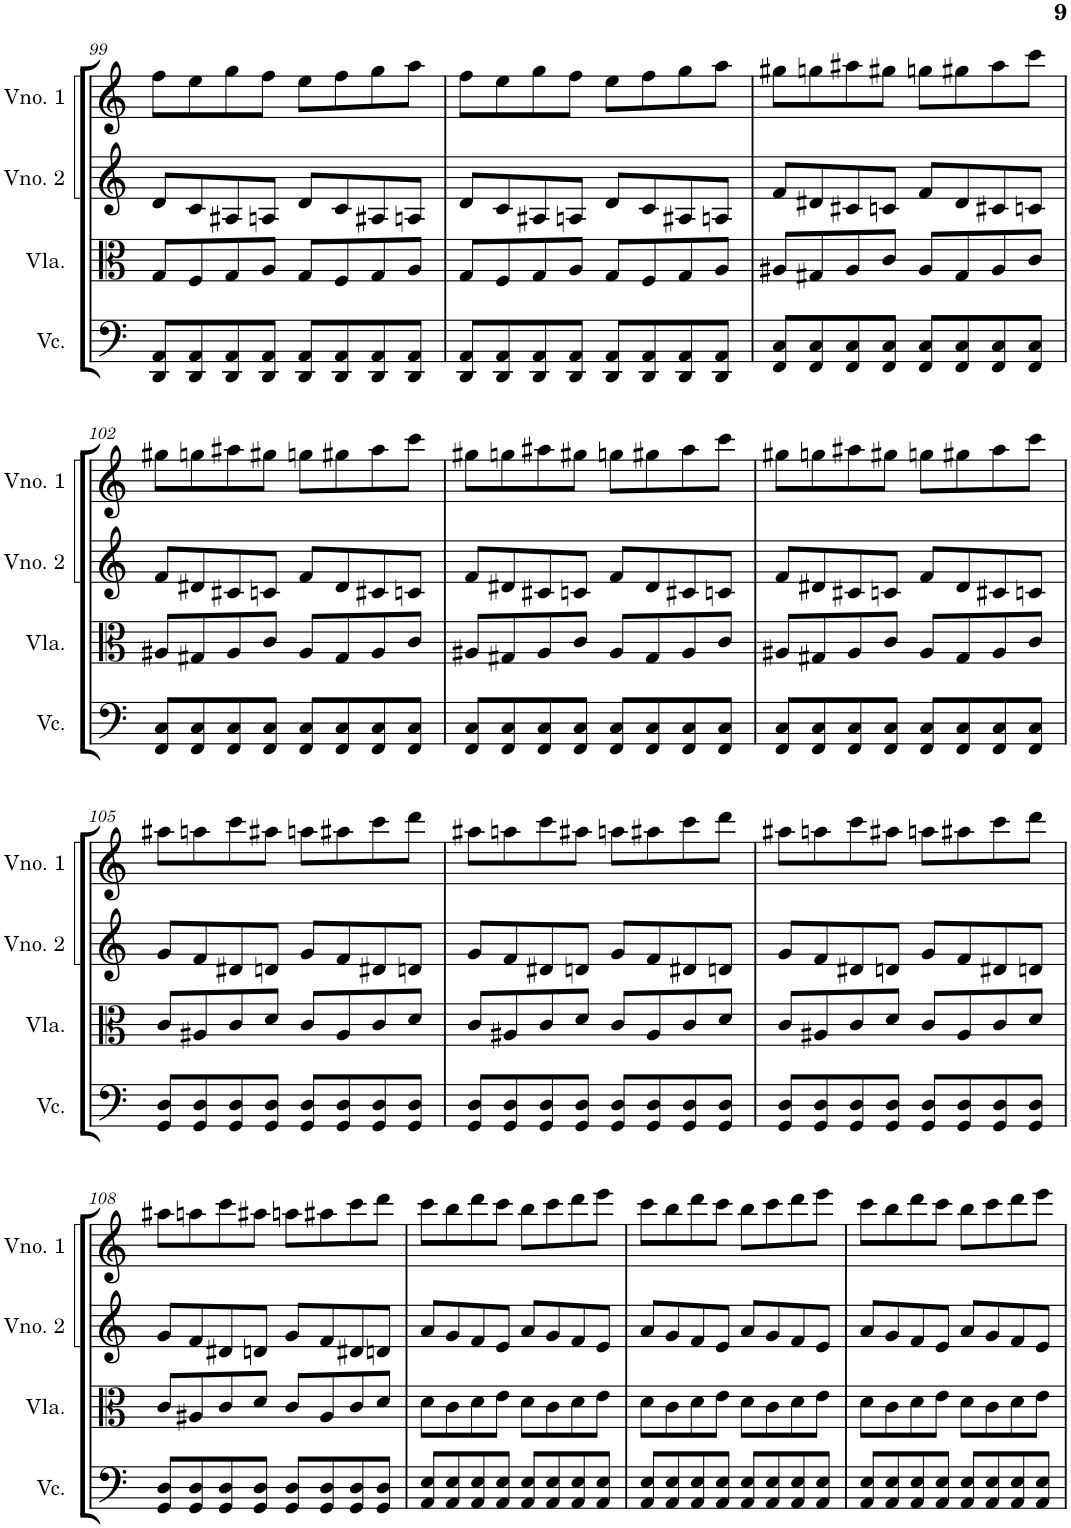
**kern	**kern	**kern	**kern
*part4	*part3	*part2	*part1
*staff4	*staff3	*staff2	*staff1
*I"Violoncelo	*I"Viola	*I"Violino 2	*I"Violino 1
*I'Vc.	*I'Vla.	*I'Vno. 2	*I'Vno. 1
!!LO:PB:g=z
*clefF4	*clefC3	*clefG2	*clefG2
*k[]	*k[]	*k[]	*k[]
*M4/4	*M4/4	*M4/4	*M4/4
=99	=99	=99	=99
8DD/ 8AA/L	8G/L	8d/L	8ff\L
8DD/ 8AA/	8F/	8c/	8ee\
8DD/ 8AA/	8G/	8A#X/	8gg\
8DD/ 8AA/J	8A/J	8An/J	8ff\J
8DD/ 8AA/L	8G/L	8d/L	8ee\L
8DD/ 8AA/	8F/	8c/	8ff\
8DD/ 8AA/	8G/	8A#X/	8gg\
8DD/ 8AA/J	8A/J	8An/J	8aa\J
=100	=100	=100	=100
8DD/ 8AA/L	8G/L	8d/L	8ff\L
8DD/ 8AA/	8F/	8c/	8ee\
8DD/ 8AA/	8G/	8A#X/	8gg\
8DD/ 8AA/J	8A/J	8An/J	8ff\J
8DD/ 8AA/L	8G/L	8d/L	8ee\L
8DD/ 8AA/	8F/	8c/	8ff\
8DD/ 8AA/	8G/	8A#X/	8gg\
8DD/ 8AA/J	8A/J	8An/J	8aa\J
=101	=101	=101	=101
8FF/ 8C/L	8A#X/L	8f/L	8gg#X\L
8FF/ 8C/	8G#X/	8d#X/	8ggn\
8FF/ 8C/	8A#/	8c#X/	8aa#X\
8FF/ 8C/J	8c/J	8cn/J	8gg#X\J
8FF/ 8C/L	8A#/L	8f/L	8ggn\L
8FF/ 8C/	8G#/	8d#/	8gg#X\
8FF/ 8C/	8A#/	8c#X/	8aa#\
8FF/ 8C/J	8c/J	8cn/J	8ccc\J
!!LO:LB:g=z
=102	=102	=102	=102
8FF/ 8C/L	8A#X/L	8f/L	8gg#X\L
8FF/ 8C/	8G#X/	8d#X/	8ggn\
8FF/ 8C/	8A#/	8c#X/	8aa#X\
8FF/ 8C/J	8c/J	8cn/J	8gg#X\J
8FF/ 8C/L	8A#/L	8f/L	8ggn\L
8FF/ 8C/	8G#/	8d#/	8gg#X\
8FF/ 8C/	8A#/	8c#X/	8aa#\
8FF/ 8C/J	8c/J	8cn/J	8ccc\J
=103	=103	=103	=103
8FF/ 8C/L	8A#X/L	8f/L	8gg#X\L
8FF/ 8C/	8G#X/	8d#X/	8ggn\
8FF/ 8C/	8A#/	8c#X/	8aa#X\
8FF/ 8C/J	8c/J	8cn/J	8gg#X\J
8FF/ 8C/L	8A#/L	8f/L	8ggn\L
8FF/ 8C/	8G#/	8d#/	8gg#X\
8FF/ 8C/	8A#/	8c#X/	8aa#\
8FF/ 8C/J	8c/J	8cn/J	8ccc\J
=104	=104	=104	=104
8FF/ 8C/L	8A#X/L	8f/L	8gg#X\L
8FF/ 8C/	8G#X/	8d#X/	8ggn\
8FF/ 8C/	8A#/	8c#X/	8aa#X\
8FF/ 8C/J	8c/J	8cn/J	8gg#X\J
8FF/ 8C/L	8A#/L	8f/L	8ggn\L
8FF/ 8C/	8G#/	8d#/	8gg#X\
8FF/ 8C/	8A#/	8c#X/	8aa#\
8FF/ 8C/J	8c/J	8cn/J	8ccc\J
!!LO:LB:g=z
=105	=105	=105	=105
8GG/ 8D/L	8c/L	8g/L	8aa#X\L
8GG/ 8D/	8A#X/	8f/	8aan\
8GG/ 8D/	8c/	8d#X/	8ccc\
8GG/ 8D/J	8d/J	8dn/J	8aa#X\J
8GG/ 8D/L	8c/L	8g/L	8aan\L
8GG/ 8D/	8A#/	8f/	8aa#X\
8GG/ 8D/	8c/	8d#X/	8ccc\
8GG/ 8D/J	8d/J	8dn/J	8ddd\J
=106	=106	=106	=106
8GG/ 8D/L	8c/L	8g/L	8aa#X\L
8GG/ 8D/	8A#X/	8f/	8aan\
8GG/ 8D/	8c/	8d#X/	8ccc\
8GG/ 8D/J	8d/J	8dn/J	8aa#X\J
8GG/ 8D/L	8c/L	8g/L	8aan\L
8GG/ 8D/	8A#/	8f/	8aa#X\
8GG/ 8D/	8c/	8d#X/	8ccc\
8GG/ 8D/J	8d/J	8dn/J	8ddd\J
=107	=107	=107	=107
8GG/ 8D/L	8c/L	8g/L	8aa#X\L
8GG/ 8D/	8A#X/	8f/	8aan\
8GG/ 8D/	8c/	8d#X/	8ccc\
8GG/ 8D/J	8d/J	8dn/J	8aa#X\J
8GG/ 8D/L	8c/L	8g/L	8aan\L
8GG/ 8D/	8A#/	8f/	8aa#X\
8GG/ 8D/	8c/	8d#X/	8ccc\
8GG/ 8D/J	8d/J	8dn/J	8ddd\J
!!LO:LB:g=z
=108	=108	=108	=108
8GG/ 8D/L	8c/L	8g/L	8aa#X\L
8GG/ 8D/	8A#X/	8f/	8aan\
8GG/ 8D/	8c/	8d#X/	8ccc\
8GG/ 8D/J	8d/J	8dn/J	8aa#X\J
8GG/ 8D/L	8c/L	8g/L	8aan\L
8GG/ 8D/	8A#/	8f/	8aa#X\
8GG/ 8D/	8c/	8d#X/	8ccc\
8GG/ 8D/J	8d/J	8dn/J	8ddd\J
=109	=109	=109	=109
8AA/ 8E/L	8d\L	8a/L	8ccc\L
8AA/ 8E/	8c\	8g/	8bb\
8AA/ 8E/	8d\	8f/	8ddd\
8AA/ 8E/J	8e\J	8e/J	8ccc\J
8AA/ 8E/L	8d\L	8a/L	8bb\L
8AA/ 8E/	8c\	8g/	8ccc\
8AA/ 8E/	8d\	8f/	8ddd\
8AA/ 8E/J	8e\J	8e/J	8eee\J
=110	=110	=110	=110
8AA/ 8E/L	8d\L	8a/L	8ccc\L
8AA/ 8E/	8c\	8g/	8bb\
8AA/ 8E/	8d\	8f/	8ddd\
8AA/ 8E/J	8e\J	8e/J	8ccc\J
8AA/ 8E/L	8d\L	8a/L	8bb\L
8AA/ 8E/	8c\	8g/	8ccc\
8AA/ 8E/	8d\	8f/	8ddd\
8AA/ 8E/J	8e\J	8e/J	8eee\J
=111	=111	=111	=111
8AA/ 8E/L	8d\L	8a/L	8ccc\L
8AA/ 8E/	8c\	8g/	8bb\
8AA/ 8E/	8d\	8f/	8ddd\
8AA/ 8E/J	8e\J	8e/J	8ccc\J
8AA/ 8E/L	8d\L	8a/L	8bb\L
8AA/ 8E/	8c\	8g/	8ccc\
8AA/ 8E/	8d\	8f/	8ddd\
8AA/ 8E/J	8e\J	8e/J	8eee\J
=	=	=	=
*-	*-	*-	*-
